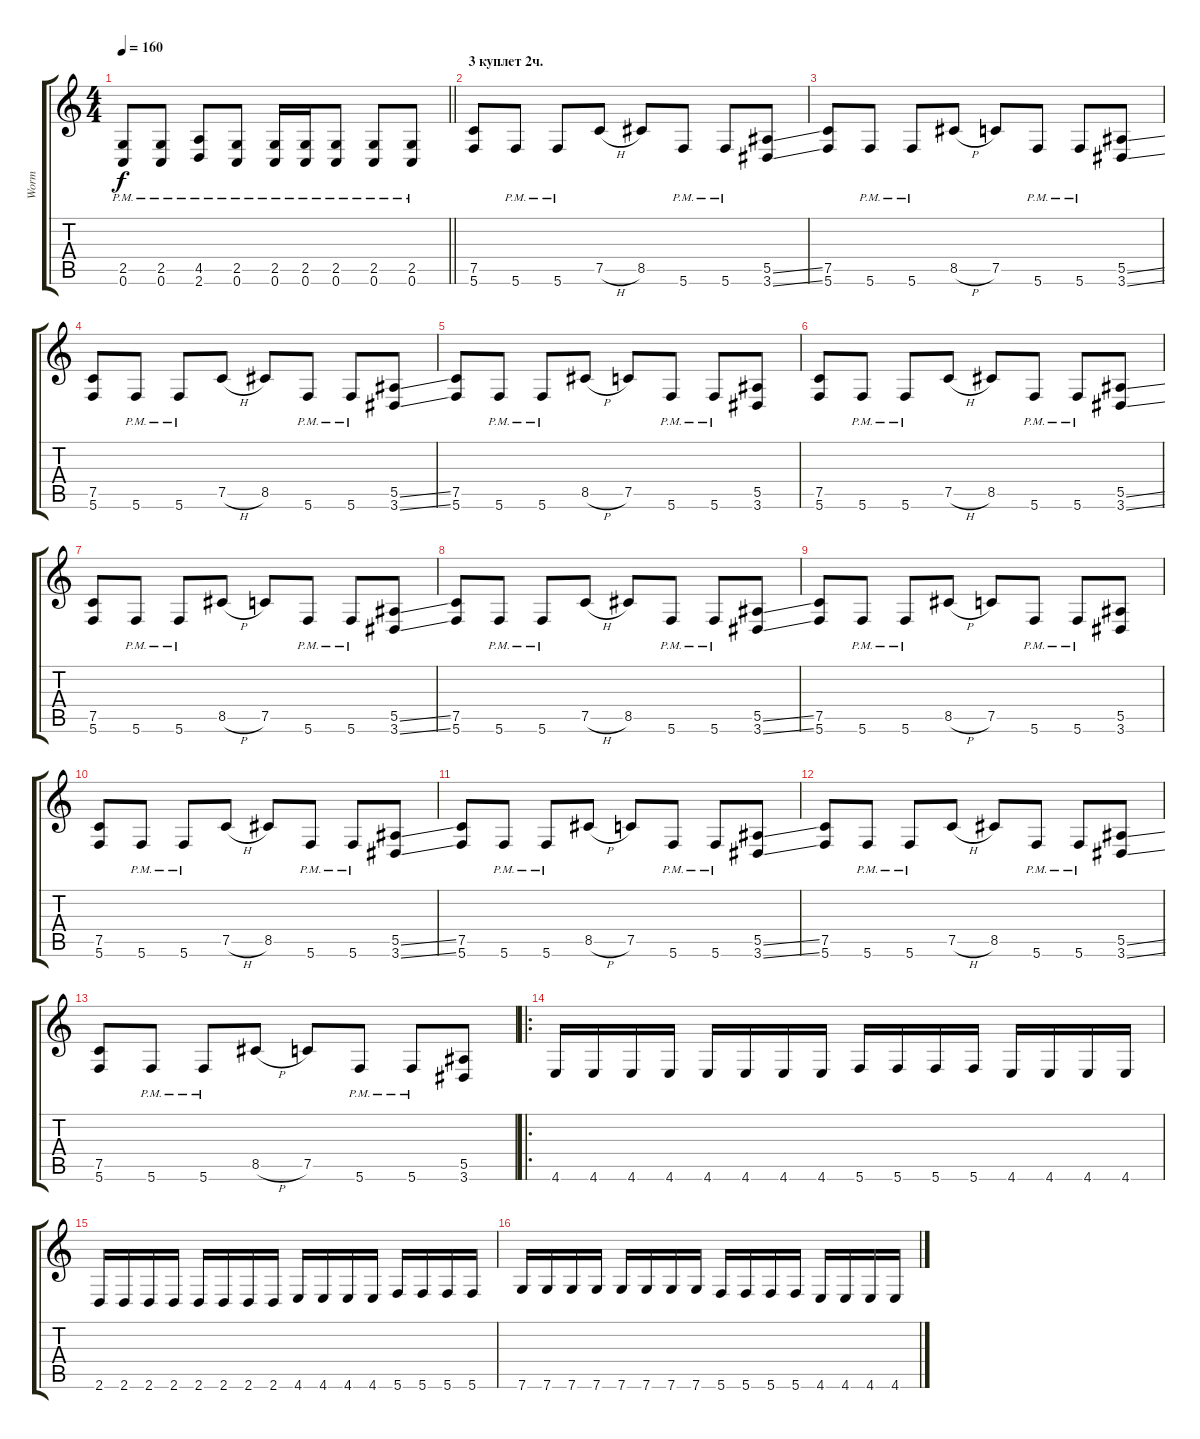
\track ("Worm" "Worm") {instrument distortionguitar}
\staff {score tabs}
\tuning (C4 G3 Eb3 Bb2 F2 C2) {hide}
\ts (4 4)
\tempo 160
\clef g2
\barLineRight lightlight
\ks c
(2.5{pm} 0.6{pm}).8{dy f} (2.5{pm} 0.6{pm}).8 (4.5{pm} 2.6{pm}).8 (2.5{pm} 0.6{pm}).8 (2.5{pm} 0.6{pm}).16 (2.5{pm} 0.6{pm}).16 (2.5{pm} 0.6{pm}).8 (2.5{pm} 0.6{pm}).8 (2.5{pm} 0.6{pm}).8 |
\section ("" "3 куплет 2ч.")
(7.5 5.6).8 5.6{pm}.8 5.6{pm}.8 7.5{h}.8 8.5.8 5.6{pm}.8 5.6{pm}.8 (5.5{ss} 3.6{ss}).8 |
(7.5 5.6).8 5.6{pm}.8 5.6{pm}.8 8.5{h}.8 7.5.8 5.6{pm}.8 5.6{pm}.8 (5.5{ss} 3.6{ss}).8 |
(7.5 5.6).8 5.6{pm}.8 5.6{pm}.8 7.5{h}.8 8.5.8 5.6{pm}.8 5.6{pm}.8 (5.5{ss} 3.6{ss}).8 |
(7.5 5.6).8 5.6{pm}.8 5.6{pm}.8 8.5{h}.8 7.5.8 5.6{pm}.8 5.6{pm}.8 (5.5 3.6).8 |
(7.5 5.6).8 5.6{pm}.8 5.6{pm}.8 7.5{h}.8 8.5.8 5.6{pm}.8 5.6{pm}.8 (5.5{ss} 3.6{ss}).8 |
(7.5 5.6).8 5.6{pm}.8 5.6{pm}.8 8.5{h}.8 7.5.8 5.6{pm}.8 5.6{pm}.8 (5.5{ss} 3.6{ss}).8 |
(7.5 5.6).8 5.6{pm}.8 5.6{pm}.8 7.5{h}.8 8.5.8 5.6{pm}.8 5.6{pm}.8 (5.5{ss} 3.6{ss}).8 |
(7.5 5.6).8 5.6{pm}.8 5.6{pm}.8 8.5{h}.8 7.5.8 5.6{pm}.8 5.6{pm}.8 (5.5 3.6).8 |
(7.5 5.6).8 5.6{pm}.8 5.6{pm}.8 7.5{h}.8 8.5.8 5.6{pm}.8 5.6{pm}.8 (5.5{ss} 3.6{ss}).8 |
(7.5 5.6).8 5.6{pm}.8 5.6{pm}.8 8.5{h}.8 7.5.8 5.6{pm}.8 5.6{pm}.8 (5.5{ss} 3.6{ss}).8 |
(7.5 5.6).8 5.6{pm}.8 5.6{pm}.8 7.5{h}.8 8.5.8 5.6{pm}.8 5.6{pm}.8 (5.5{ss} 3.6{ss}).8 |
(7.5 5.6).8 5.6{pm}.8 5.6{pm}.8 8.5{h}.8 7.5.8 5.6{pm}.8 5.6{pm}.8 (5.5 3.6).8 |
\ro
4.6.16 4.6.16 4.6.16 4.6.16 4.6.16 4.6.16 4.6.16 4.6.16 5.6.16 5.6.16 5.6.16 5.6.16 4.6.16 4.6.16 4.6.16 4.6.16 |
2.6.16 2.6.16 2.6.16 2.6.16 2.6.16 2.6.16 2.6.16 2.6.16 4.6.16 4.6.16 4.6.16 4.6.16 5.6.16 5.6.16 5.6.16 5.6.16 |
7.6.16 7.6.16 7.6.16 7.6.16 7.6.16 7.6.16 7.6.16 7.6.16 5.6.16 5.6.16 5.6.16 5.6.16 4.6.16 4.6.16 4.6.16 4.6.16
